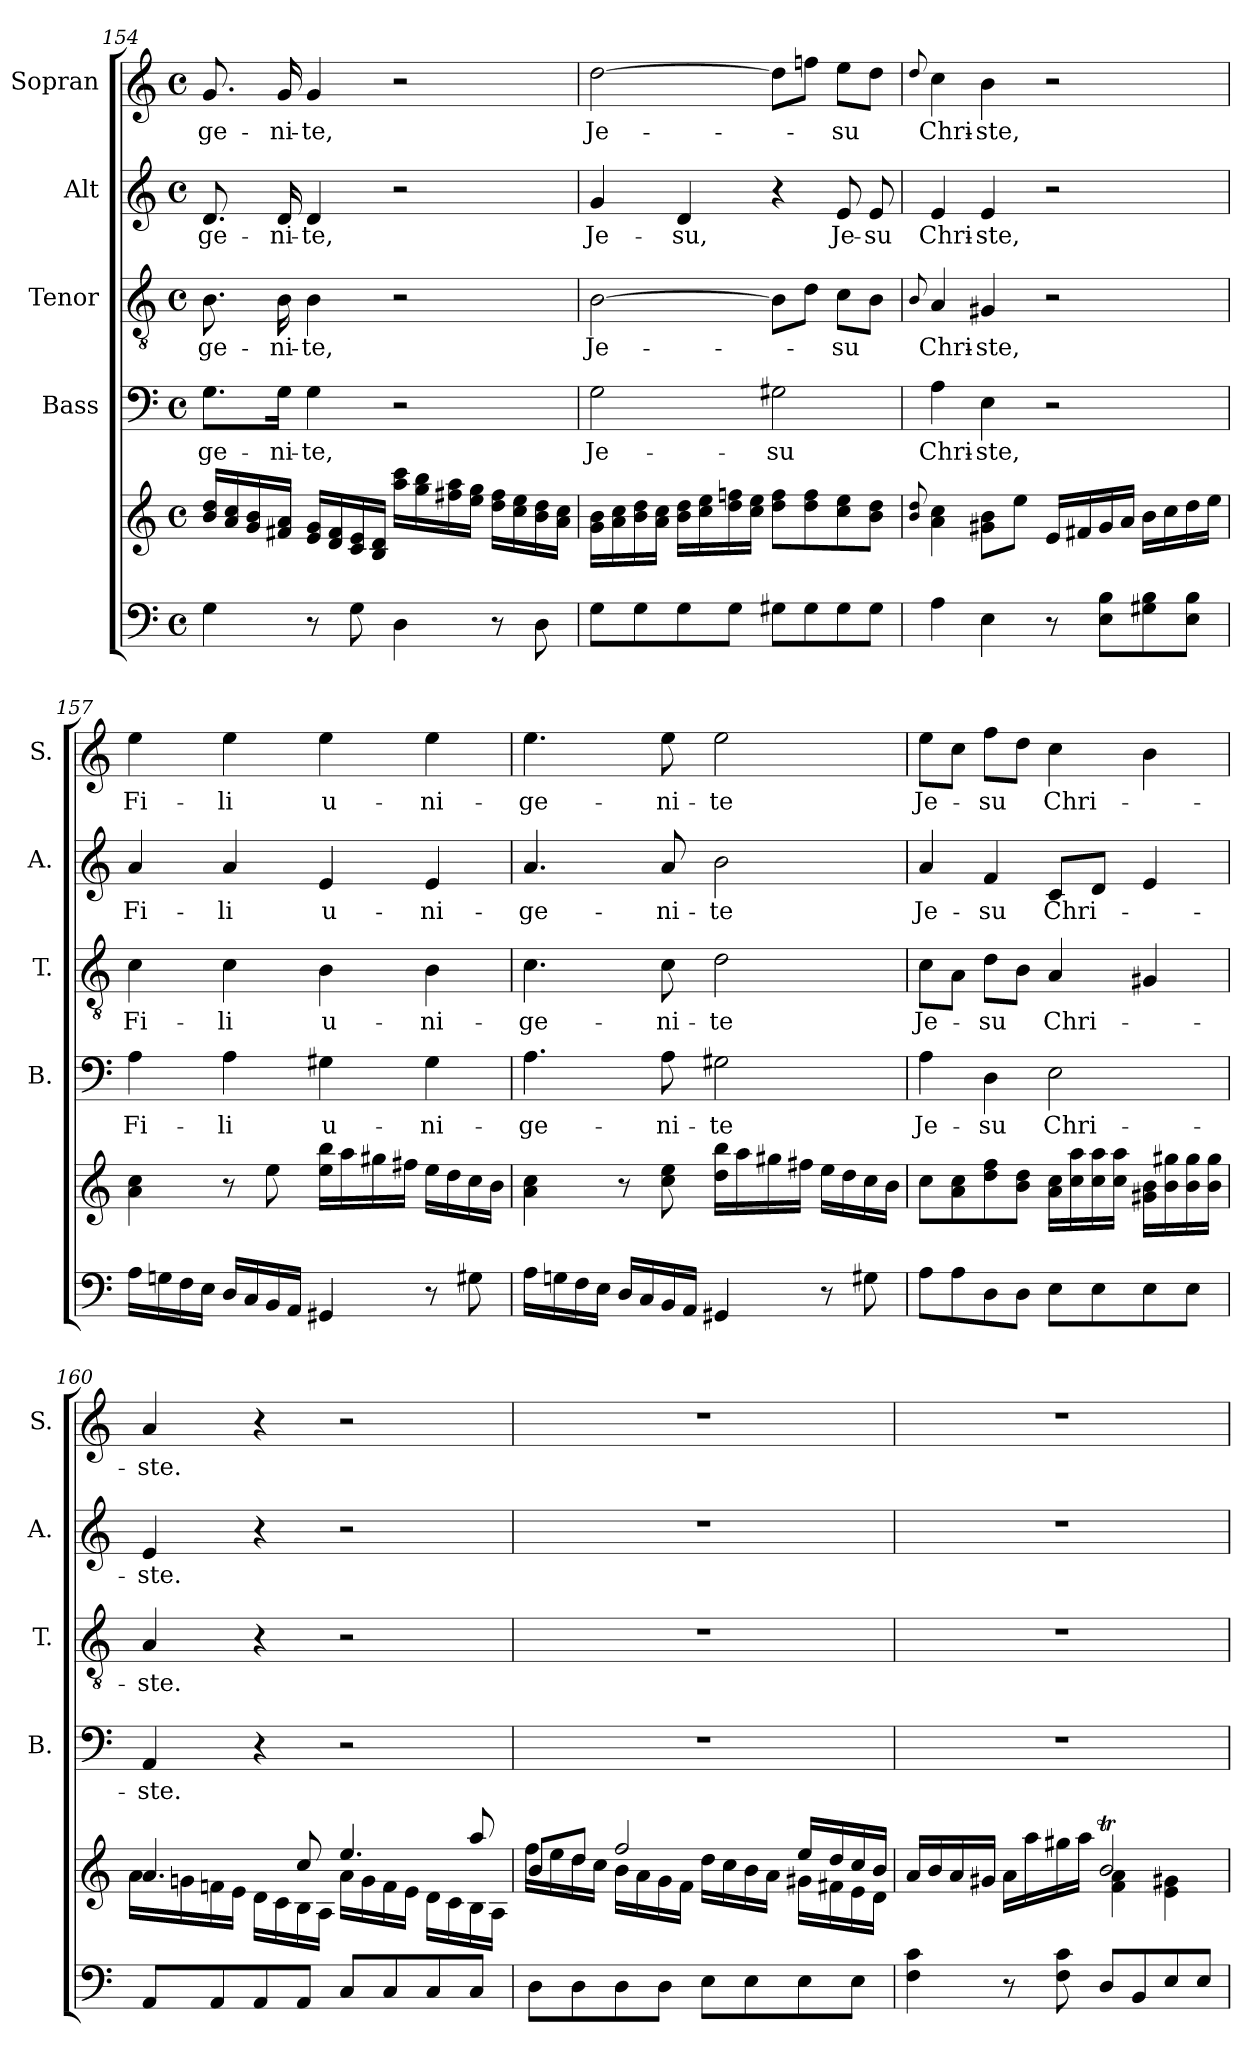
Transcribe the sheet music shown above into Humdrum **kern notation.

**kern	**kern	**kern	**text	**kern	**text	**kern	**text	**kern	**text
*part5	*part5	*part4	*part4	*part3	*part3	*part2	*part2	*part1	*part1
*staff6	*staff5	*staff4	*staff4	*staff3	*staff3	*staff2	*staff2	*staff1	*staff1
*	*	*I"Bass	*	*I"Tenor	*	*I"Alt	*	*I"Sopran	*
*	*	*I'B.	*	*I'T.	*	*I'A.	*	*I'S.	*
!!LO:LB:g=z
*clefF4	*clefG2	*clefF4	*	*clefGv2	*	*clefG2	*	*clefG2	*
*k[]	*k[]	*k[]	*	*k[]	*	*k[]	*	*k[]	*
*C:	*C:	*C:	*	*C:	*	*C:	*	*C:	*
*M4/4	*M4/4	*M4/4	*	*M4/4	*	*M4/4	*	*M4/4	*
*met(c)	*met(c)	*met(c)	*	*met(c)	*	*met(c)	*	*met(c)	*
=154	=154	=154	=154	=154	=154	=154	=154	=154	=154
!	!	!	!LO:LY:b	!	!LO:LY:b	!	!LO:LY:b	!	!LO:LY:b
4G\	16b/ 16dd/LL	8.G\L	-ge-	8.B\	-ge-	8.d/	-ge-	8.g/	-ge-
.	16a/ 16cc/	.	.	.	.	.	.	.	.
.	16g/ 16b/	.	.	.	.	.	.	.	.
!	!	!	!LO:LY:b	!	!LO:LY:b	!	!LO:LY:b	!	!LO:LY:b
.	16f#X/ 16a/JJ	16G\Jk	-ni-	16B\	-ni-	16d/	-ni-	16g/	-ni-
!	!	!	!LO:LY:b	!	!LO:LY:b	!	!LO:LY:b	!	!LO:LY:b
8r	16e/ 16g/LL	4G\	-te,	4B\	-te,	4d/	-te,	4g/	-te,
.	16d/ 16f#/	.	.	.	.	.	.	.	.
8G\	16c/ 16e/	.	.	.	.	.	.	.	.
.	16B/ 16d/JJ	.	.	.	.	.	.	.	.
4D\	16aa\ 16ccc\LL	2r	.	2r	.	2r	.	2r	.
.	16gg\ 16bb\	.	.	.	.	.	.	.	.
.	16ff#X\ 16aa\	.	.	.	.	.	.	.	.
.	16ee\ 16gg\JJ	.	.	.	.	.	.	.	.
8r	16dd\ 16ff#\LL	.	.	.	.	.	.	.	.
.	16cc\ 16ee\	.	.	.	.	.	.	.	.
8D\	16b\ 16dd\	.	.	.	.	.	.	.	.
.	16a\ 16cc\JJ	.	.	.	.	.	.	.	.
=155	=155	=155	=155	=155	=155	=155	=155	=155	=155
!	!	!	!LO:LY:b	!	!LO:LY:b	!	!LO:LY:b	!	!LO:LY:b
8G\L	16g\ 16b\LL	2G\	Je-	[2B\	Je-	4g/	Je-	[2dd\	Je-
.	16a\ 16cc\	.	.	.	.	.	.	.	.
8G\	16b\ 16dd\	.	.	.	.	.	.	.	.
.	16a\ 16cc\JJ	.	.	.	.	.	.	.	.
!	!	!	!	!	!	!	!LO:LY:b	!	!
8G\	16b\ 16dd\LL	.	.	.	.	4d/	-su,	.	.
.	16cc\ 16ee\	.	.	.	.	.	.	.	.
8G\J	16dd\ 16ffn\	.	.	.	.	.	.	.	.
.	16cc\ 16ee\JJ	.	.	.	.	.	.	.	.
!	!	!	!LO:LY:b	!	!	!	!	!	!
8G#X\L	8dd\ 8ff\L	2G#X\	-su	8B\L]	.	4r	.	8dd\L]	.
8G#\	8dd\ 8ff\	.	.	8d\J	.	.	.	8ffn\J	.
!	!	!	!	!	!LO:LY:b	!	!LO:LY:b	!	!LO:LY:b
8G#\	8cc\ 8ee\	.	.	8c\L	-su	8e/	Je-	8ee\L	-su
!	!	!	!	!	!	!	!LO:LY:b	!	!
8G#\J	8b\ 8dd\J	.	.	8B\J	.	8e/	-su	8dd\J	.
=156	=156	=156	=156	=156	=156	=156	=156	=156	=156
.	8qqb/ 8qqdd/	.	.	8qqB/	.	.	.	8qqdd/	.
!	!	!	!LO:LY:b	!	!LO:LY:b	!	!LO:LY:b	!	!LO:LY:b
4A\	4a\ 4cc\	4A\	Chri-	4A/	Chri-	4e/	Chri-	4cc\	Chri-
!	!	!	!LO:LY:b	!	!LO:LY:b	!	!LO:LY:b	!	!LO:LY:b
4E\	8g#X\ 8b\L	4E\	-ste,	4G#X/	-ste,	4e/	-ste,	4b\	-ste,
.	8ee\J	.	.	.	.	.	.	.	.
8r	16e/LL	2r	.	2r	.	2r	.	2r	.
.	16f#X/	.	.	.	.	.	.	.	.
8E\ 8B\L	16g#/	.	.	.	.	.	.	.	.
.	16a/JJ	.	.	.	.	.	.	.	.
8G#X\ 8B\	16b\LL	.	.	.	.	.	.	.	.
.	16cc\	.	.	.	.	.	.	.	.
8E\ 8B\J	16dd\	.	.	.	.	.	.	.	.
.	16ee\JJ	.	.	.	.	.	.	.	.
!!LO:PB:g=z
=157	=157	=157	=157	=157	=157	=157	=157	=157	=157
!	!	!	!LO:LY:b	!	!LO:LY:b	!	!LO:LY:b	!	!LO:LY:b
16A\LL	4a\ 4cc\	4A\	Fi-	4c\	Fi-	4a/	Fi-	4ee\	Fi-
16Gn\	.	.	.	.	.	.	.	.	.
16F\	.	.	.	.	.	.	.	.	.
16E\JJ	.	.	.	.	.	.	.	.	.
!	!	!	!LO:LY:b	!	!LO:LY:b	!	!LO:LY:b	!	!LO:LY:b
16D/LL	8r	4A\	-li	4c\	-li	4a/	-li	4ee\	-li
16C/	.	.	.	.	.	.	.	.	.
16BB/	8ee\	.	.	.	.	.	.	.	.
16AA/JJ	.	.	.	.	.	.	.	.	.
!	!	!	!LO:LY:b	!	!LO:LY:b	!	!LO:LY:b	!	!LO:LY:b
4GG#X/	16ee\ 16bb\LL	4G#X\	u-	4B\	u-	4e/	u-	4ee\	u-
.	16aa\	.	.	.	.	.	.	.	.
.	16gg#X\	.	.	.	.	.	.	.	.
.	16ff#X\JJ	.	.	.	.	.	.	.	.
!	!	!	!LO:LY:b	!	!LO:LY:b	!	!LO:LY:b	!	!LO:LY:b
8r	16ee\LL	4G#\	-ni-	4B\	-ni-	4e/	-ni-	4ee\	-ni-
.	16dd\	.	.	.	.	.	.	.	.
8G#X\	16cc\	.	.	.	.	.	.	.	.
.	16b\JJ	.	.	.	.	.	.	.	.
=158	=158	=158	=158	=158	=158	=158	=158	=158	=158
!	!	!	!LO:LY:b	!	!LO:LY:b	!	!LO:LY:b	!	!LO:LY:b
16A\LL	4a\ 4cc\	4.A\	-ge-	4.c\	-ge-	4.a/	-ge-	4.ee\	-ge-
16Gn\	.	.	.	.	.	.	.	.	.
16F\	.	.	.	.	.	.	.	.	.
16E\JJ	.	.	.	.	.	.	.	.	.
16D/LL	8r	.	.	.	.	.	.	.	.
16C/	.	.	.	.	.	.	.	.	.
!	!	!	!LO:LY:b	!	!LO:LY:b	!	!LO:LY:b	!	!LO:LY:b
16BB/	8cc\ 8ee\	8A\	-ni-	8c\	-ni-	8a/	-ni-	8ee\	-ni-
16AA/JJ	.	.	.	.	.	.	.	.	.
!	!	!	!LO:LY:b	!	!LO:LY:b	!	!LO:LY:b	!	!LO:LY:b
4GG#X/	16dd\ 16bb\LL	2G#X\	-te	2d\	-te	2b\	-te	2ee\	-te
.	16aa\	.	.	.	.	.	.	.	.
.	16gg#X\	.	.	.	.	.	.	.	.
.	16ff#X\JJ	.	.	.	.	.	.	.	.
8r	16ee\LL	.	.	.	.	.	.	.	.
.	16dd\	.	.	.	.	.	.	.	.
8G#X\	16cc\	.	.	.	.	.	.	.	.
.	16b\JJ	.	.	.	.	.	.	.	.
=159	=159	=159	=159	=159	=159	=159	=159	=159	=159
!	!	!	!LO:LY:b	!	!LO:LY:b	!	!LO:LY:b	!	!LO:LY:b
8A\L	8cc\L	4A\	Je-	8c\L	Je-	4a/	Je-	8ee\L	Je-
8A\	8a\ 8cc\	.	.	8A\J	.	.	.	8cc\J	.
!	!	!	!LO:LY:b	!	!LO:LY:b	!	!LO:LY:b	!	!LO:LY:b
8D\	8dd\ 8ff\	4D\	-su	8d\L	-su	4f/	-su	8ff\L	-su
8D\J	8b\ 8dd\J	.	.	8B\J	.	.	.	8dd\J	.
!	!	!	!LO:LY:b	!	!LO:LY:b	!	!LO:LY:b	!	!LO:LY:b
8E\L	16a\ 16cc\LL	2E\	Chri-	4A/	Chri-	8c/L	Chri-	4cc\	Chri-
.	16cc\ 16aa\	.	.	.	.	.	.	.	.
8E\	16cc\ 16aa\	.	.	.	.	8d/J	.	.	.
.	16cc\ 16aa\JJ	.	.	.	.	.	.	.	.
8E\	16g#X\ 16b\LL	.	.	4G#X/	.	4e/	.	4b\	.
.	16b\ 16gg#X\	.	.	.	.	.	.	.	.
8E\J	16b\ 16gg#\	.	.	.	.	.	.	.	.
.	16b\ 16gg#\JJ	.	.	.	.	.	.	.	.
!!LO:LB:g=z
=160	=160	=160	=160	=160	=160	=160	=160	=160	=160
*	*^	*	*	*	*	*	*	*	*
!	!	!	!	!LO:LY:b	!	!LO:LY:b	!	!LO:LY:b	!	!LO:LY:b
8AA/L	4.a/	16a\LL	4AA/	-ste.	4A/	-ste.	4e/	-ste.	4a/	-ste.
.	.	16gn\	.	.	.	.	.	.	.	.
8AA/	.	16fn\	.	.	.	.	.	.	.	.
.	.	16e\JJ	.	.	.	.	.	.	.	.
8AA/	.	16d\LL	4r	.	4r	.	4r	.	4r	.
.	.	16c\	.	.	.	.	.	.	.	.
8AA/J	8cc/	16B\	.	.	.	.	.	.	.	.
.	.	16A\JJ	.	.	.	.	.	.	.	.
8C/L	4.ee/	16a\LL	2r	.	2r	.	2r	.	2r	.
.	.	16g\	.	.	.	.	.	.	.	.
8C/	.	16f\	.	.	.	.	.	.	.	.
.	.	16e\JJ	.	.	.	.	.	.	.	.
8C/	.	16d\LL	.	.	.	.	.	.	.	.
.	.	16c\	.	.	.	.	.	.	.	.
8C/J	8aa/	16B\	.	.	.	.	.	.	.	.
.	.	16A\JJ	.	.	.	.	.	.	.	.
=161	=161	=161	=161	=161	=161	=161	=161	=161	=161	=161
8D\L	8b/L	16ff\LL	1r	.	1r	.	1r	.	1r	.
.	.	16ee\	.	.	.	.	.	.	.	.
8D\	8dd/J	16dd\	.	.	.	.	.	.	.	.
.	.	16cc\JJ	.	.	.	.	.	.	.	.
8D\	2ff/	16b\LL	.	.	.	.	.	.	.	.
.	.	16a\	.	.	.	.	.	.	.	.
8D\J	.	16g\	.	.	.	.	.	.	.	.
.	.	16f\JJ	.	.	.	.	.	.	.	.
8E\L	.	16dd\LL	.	.	.	.	.	.	.	.
.	.	16cc\	.	.	.	.	.	.	.	.
8E\	.	16b\	.	.	.	.	.	.	.	.
.	.	16a\JJ	.	.	.	.	.	.	.	.
8E\	16ee/LL	16g#X\LL	.	.	.	.	.	.	.	.
.	16dd/	16f#X\	.	.	.	.	.	.	.	.
8E\J	16cc/	16e\	.	.	.	.	.	.	.	.
.	16b/JJ	16d\JJ	.	.	.	.	.	.	.	.
=162	=162	=162	=162	=162	=162	=162	=162	=162	=162	=162
4F\ 4c\	16a/LL	2ryy	1r	.	1r	.	1r	.	1r	.
.	16b/	.	.	.	.	.	.	.	.	.
.	16a/	.	.	.	.	.	.	.	.	.
.	16g#X/JJ	.	.	.	.	.	.	.	.	.
8r	16a\LL	.	.	.	.	.	.	.	.	.
.	16aa\	.	.	.	.	.	.	.	.	.
8F\ 8c\	16gg#X\	.	.	.	.	.	.	.	.	.
.	16aa\JJ	.	.	.	.	.	.	.	.	.
8D/L	2bt/	4f\ 4a\	.	.	.	.	.	.	.	.
8BB/	.	.	.	.	.	.	.	.	.	.
8E/	.	4e\ 4g#X\	.	.	.	.	.	.	.	.
8E/J	.	.	.	.	.	.	.	.	.	.
*	*v	*v	*	*	*	*	*	*	*	*
=	=	=	=	=	=	=	=	=	=
*-	*-	*-	*-	*-	*-	*-	*-	*-	*-
